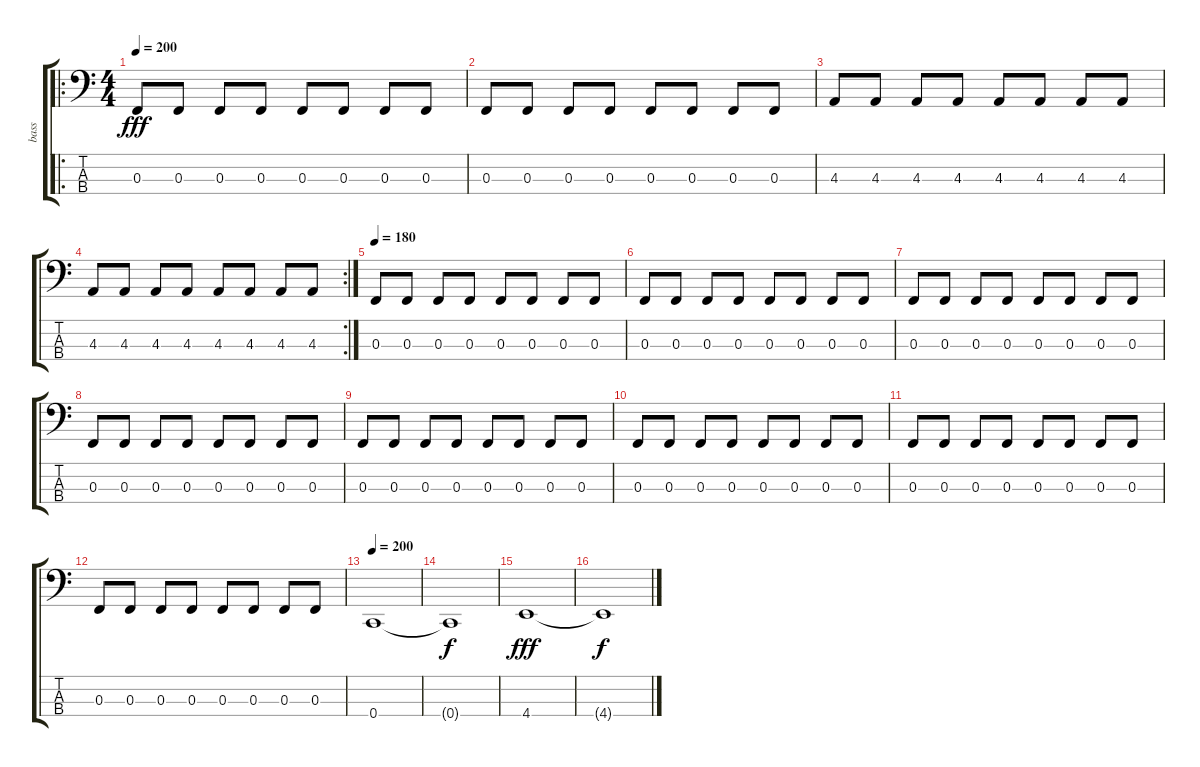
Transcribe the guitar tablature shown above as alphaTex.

\track ("bass" "bass") {instrument electricbassfinger}
\staff {score tabs}
\tuning (Eb2 Bb1 F1 C1) {hide}
\ro
\ts (4 4)
\tempo 200
\clef f4
\ks c
0.3.8{dy fff} 0.3.8 0.3.8 0.3.8 0.3.8 0.3.8 0.3.8 0.3.8 |
0.3.8 0.3.8 0.3.8 0.3.8 0.3.8 0.3.8 0.3.8 0.3.8 |
4.3.8 4.3.8 4.3.8 4.3.8 4.3.8 4.3.8 4.3.8 4.3.8 |
\rc 2
4.3.8 4.3.8 4.3.8 4.3.8 4.3.8 4.3.8 4.3.8 4.3.8 |
\tempo 180
0.3.8 0.3.8 0.3.8 0.3.8 0.3.8 0.3.8 0.3.8 0.3.8 |
0.3.8 0.3.8 0.3.8 0.3.8 0.3.8 0.3.8 0.3.8 0.3.8 |
0.3.8 0.3.8 0.3.8 0.3.8 0.3.8 0.3.8 0.3.8 0.3.8 |
0.3.8 0.3.8 0.3.8 0.3.8 0.3.8 0.3.8 0.3.8 0.3.8 |
0.3.8 0.3.8 0.3.8 0.3.8 0.3.8 0.3.8 0.3.8 0.3.8 |
0.3.8 0.3.8 0.3.8 0.3.8 0.3.8 0.3.8 0.3.8 0.3.8 |
0.3.8 0.3.8 0.3.8 0.3.8 0.3.8 0.3.8 0.3.8 0.3.8 |
0.3.8 0.3.8 0.3.8 0.3.8 0.3.8 0.3.8 0.3.8 0.3.8 |
\tempo 200
0.4.1 |
0.4{t}.1{dy f} |
4.4.1{dy fff} |
4.4{t}.1{dy f}
